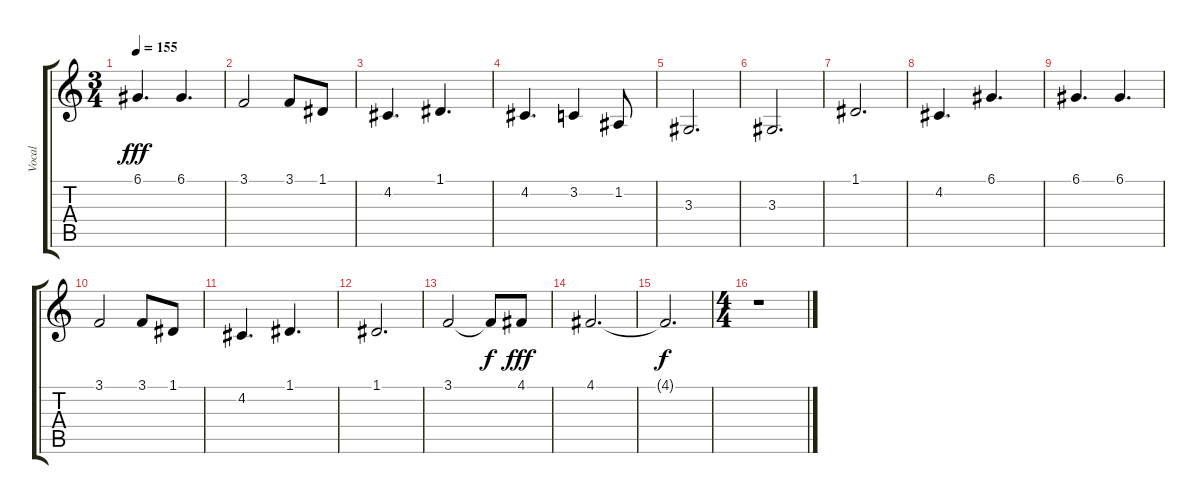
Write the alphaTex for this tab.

\track ("Vocal" "Vocal") {instrument stringensemble1}
\staff {score tabs}
\tuning (D4 A3 F3 C3 G2 D2) {hide}
\ts (3 4)
\tempo 155
\clef g2
\ks c
6.1.4{d dy fff} 6.1.4{d} |
3.1.2 3.1.8 1.1.8 |
4.2.4{d} 1.1.4{d} |
4.2.4{d} 3.2.4 1.2.8 |
3.3.2{d} |
3.3.2{d} |
1.1.2{d} |
4.2.4{d} 6.1.4{d} |
6.1.4{d} 6.1.4{d} |
3.1.2 3.1.8 1.1.8 |
4.2.4{d} 1.1.4{d} |
1.1.2{d} |
3.1.2 3.1{t}.8{dy f} 4.1.8{dy fff} |
4.1.2{d} |
4.1{t}.2{d dy f} |
\ts (4 4)
r.1
